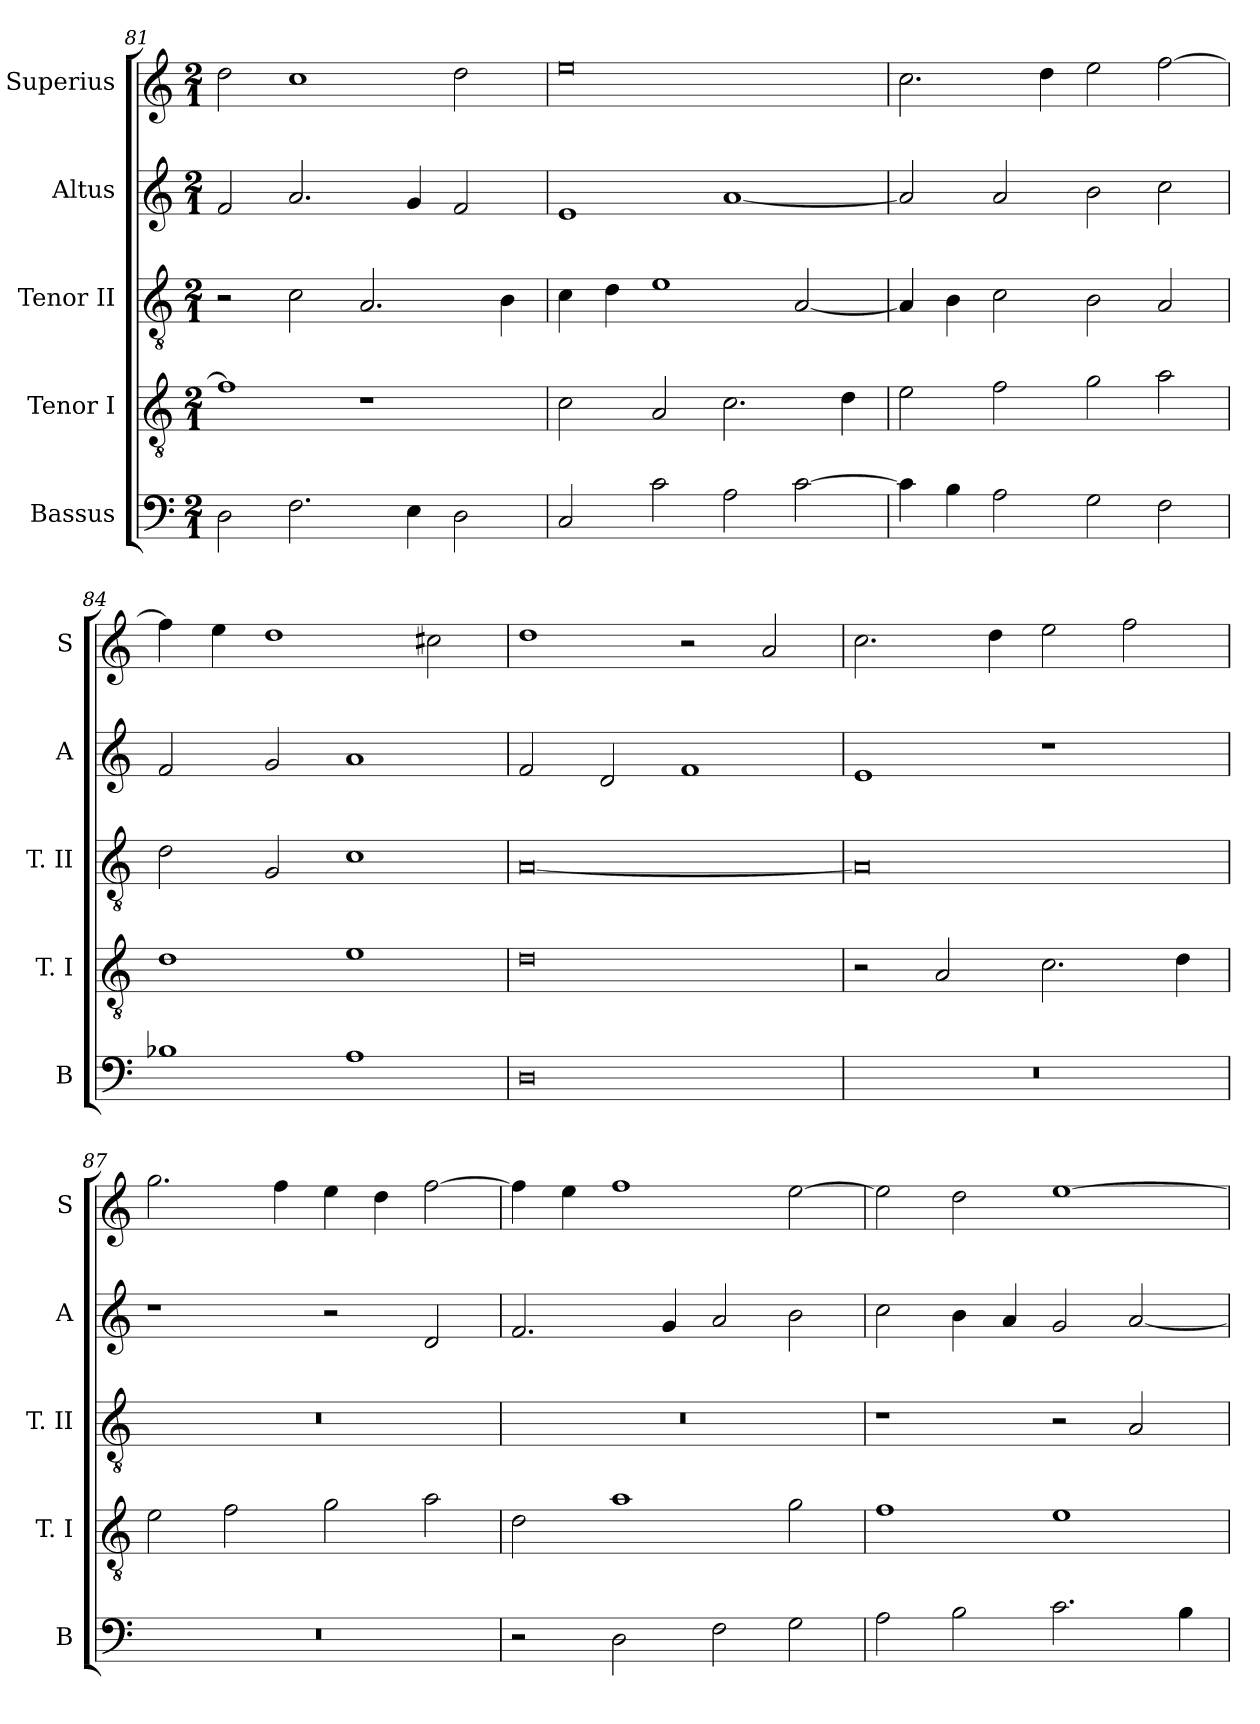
**kern	**kern	**kern	**kern	**kern
*part5	*part4	*part3	*part2	*part1
*staff5	*staff4	*staff3	*staff2	*staff1
*I"Bassus	*I"Tenor I	*I"Tenor II	*I"Altus	*I"Superius
*I'B	*I'T. I	*I'T. II	*I'A	*I'S
*clefF4	*clefGv2	*clefGv2	*clefG2	*clefG2
*k[]	*k[]	*k[]	*k[]	*k[]
*C:	*C:	*C:	*C:	*C:
*M2/1	*M2/1	*M2/1	*M2/1	*M2/1
=81	=81	=81	=81	=81
2D	1f]	2r	2f	2dd
2.F	.	2c	2.a	1cc
.	1r	2.A	.	.
4E	.	.	4g	.
2D	.	.	2f	2dd
.	.	4B	.	.
=82	=82	=82	=82	=82
2C	2c	4c	1e	0ee
.	.	4d	.	.
2c	2A	1e	.	.
2A	2.c	.	[1a	.
[2c	.	[2A	.	.
.	4d	.	.	.
=83	=83	=83	=83	=83
4c]	2e	4A]	2a]	2.cc
4B	.	4B	.	.
2A	2f	2c	2a	.
.	.	.	.	4dd
2G	2g	2B	2b	2ee
2F	2a	2A	2cc	[2ff
=84	=84	=84	=84	=84
1B-X	1d	2d	2f	4ff]
.	.	.	.	4ee
.	.	2G	2g	1dd
1A	1e	1c	1a	.
.	.	.	.	2cc#X
=85	=85	=85	=85	=85
0D	0d	[0A	2f	1dd
.	.	.	2d	.
.	.	.	1f	2r
.	.	.	.	2a
=86	=86	=86	=86	=86
0r	2r	0A]	1e	2.cc
.	2A	.	.	.
.	.	.	.	4dd
.	2.c	.	1r	2ee
.	.	.	.	2ff
.	4d	.	.	.
=87	=87	=87	=87	=87
0r	2e	0r	1r	2.gg
.	2f	.	.	.
.	.	.	.	4ff
.	2g	.	2r	4ee
.	.	.	.	4dd
.	2a	.	2d	[2ff
=88	=88	=88	=88	=88
2r	2d	0r	2.f	4ff]
.	.	.	.	4ee
2D	1a	.	.	1ff
.	.	.	4g	.
2F	.	.	2a	.
2G	2g	.	2b	[2ee
=89	=89	=89	=89	=89
2A	1f	1r	2cc	2ee]
2B	.	.	4b	2dd
.	.	.	4a	.
2.c	1e	2r	2g	[1ee
.	.	2A	[2a	.
4B	.	.	.	.
=	=	=	=	=
*-	*-	*-	*-	*-
